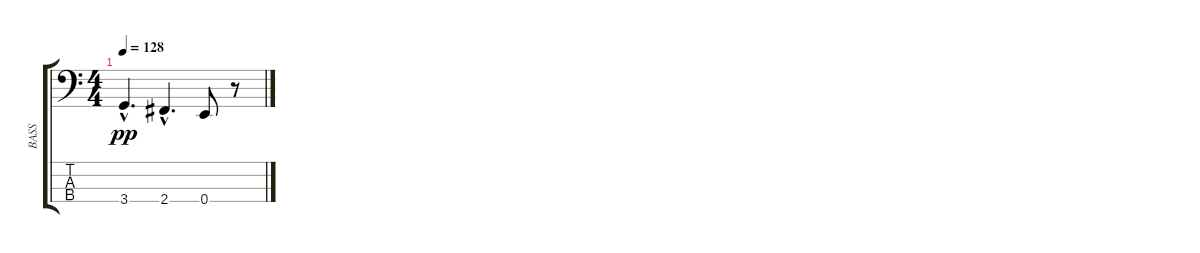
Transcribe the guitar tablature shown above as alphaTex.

\track ("BASS" "BASS") {instrument electricbassfinger}
\staff {score tabs}
\tuning (G2 D2 A1 E1) {hide}
\ts (4 4)
\tempo 128
\clef f4
\ks c
3.4{hac}.4{d dy pp} 2.4{hac}.4{d} 0.4.8 r.8
